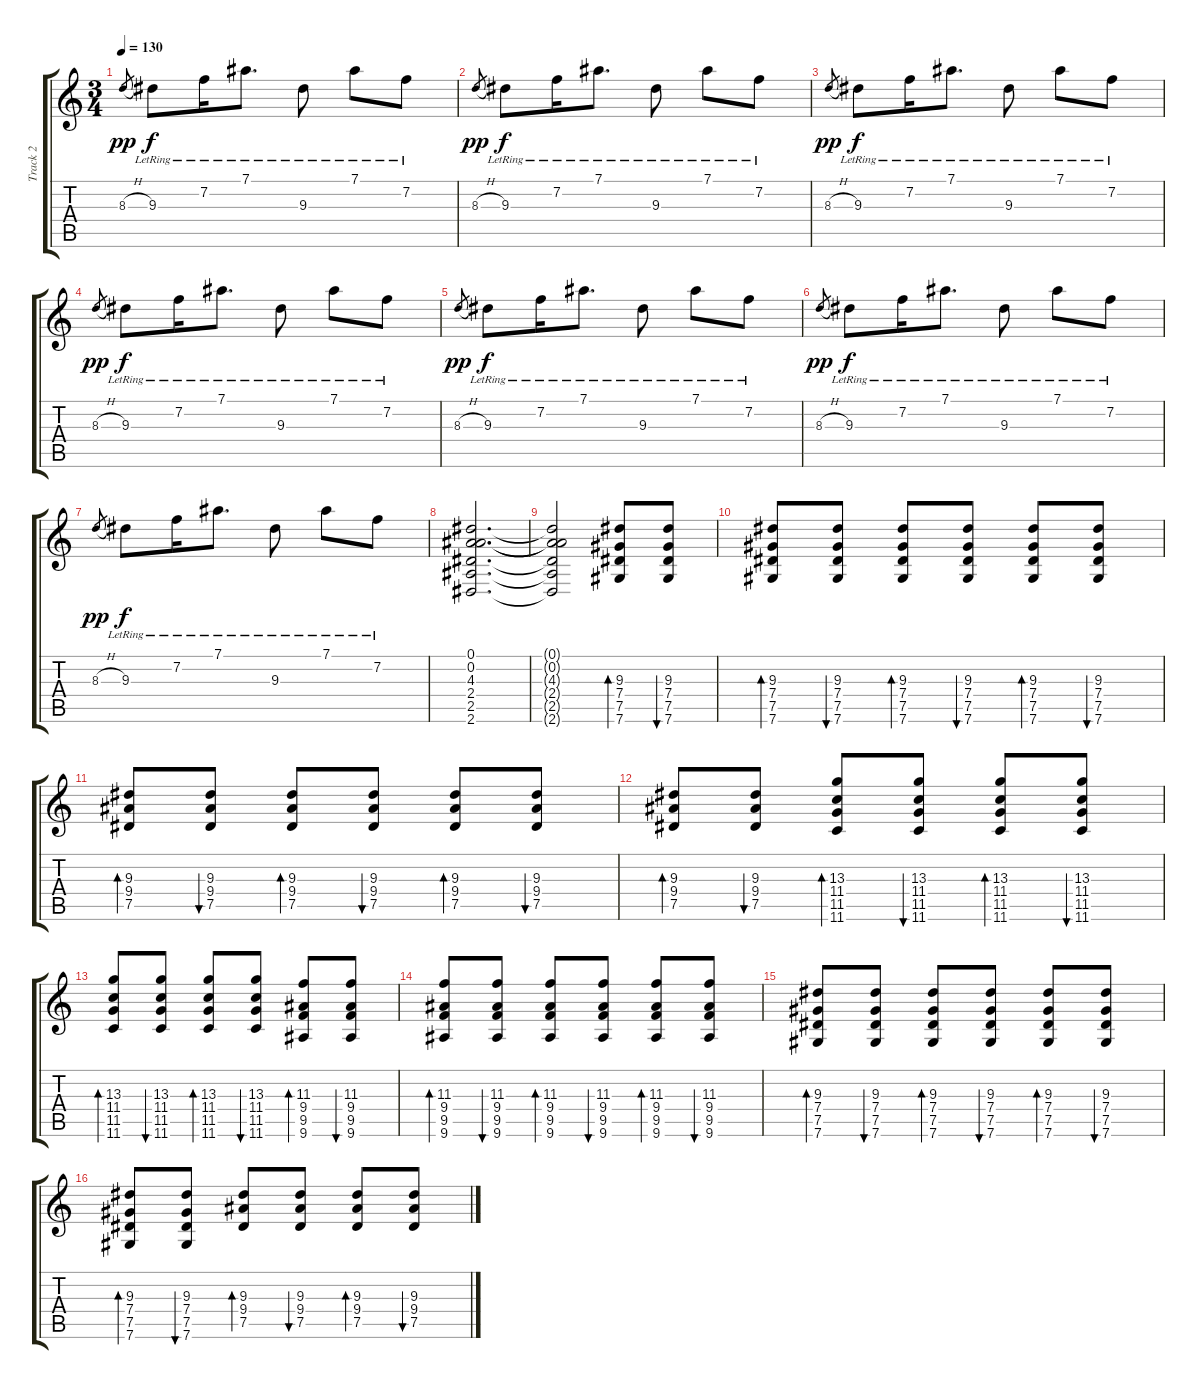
\track ("Track 2" "Track 2") {instrument acousticguitarsteel}
\staff {score tabs}
\tuning (Eb4 Bb3 Gb3 Db3 Ab2 Db2) {hide}
\ts (3 4)
\tempo 130
\clef g2
\ks c
8.3{h}.8{gr dy pp} 9.3{lr}.8{dy f} 7.2{lr}.16 7.1{lr}.8{d} 9.3{lr}.8 7.1{lr}.8 7.2{lr}.8 |
8.3{h}.8{gr dy pp} 9.3{lr}.8{dy f} 7.2{lr}.16 7.1{lr}.8{d} 9.3{lr}.8 7.1{lr}.8 7.2{lr}.8 |
8.3{h}.8{gr dy pp} 9.3{lr}.8{dy f} 7.2{lr}.16 7.1{lr}.8{d} 9.3{lr}.8 7.1{lr}.8 7.2{lr}.8 |
8.3{h}.8{gr dy pp} 9.3{lr}.8{dy f} 7.2{lr}.16 7.1{lr}.8{d} 9.3{lr}.8 7.1{lr}.8 7.2{lr}.8 |
8.3{h}.8{gr dy pp} 9.3{lr}.8{dy f} 7.2{lr}.16 7.1{lr}.8{d} 9.3{lr}.8 7.1{lr}.8 7.2{lr}.8 |
8.3{h}.8{gr dy pp} 9.3{lr}.8{dy f} 7.2{lr}.16 7.1{lr}.8{d} 9.3{lr}.8 7.1{lr}.8 7.2{lr}.8 |
8.3{h}.8{gr dy pp} 9.3{lr}.8{dy f} 7.2{lr}.16 7.1{lr}.8{d} 9.3{lr}.8 7.1{lr}.8 7.2{lr}.8 |
(0.1 0.2 4.3 2.4 2.5 2.6).2{d} |
(0.1{t} 0.2{t} 4.3{t} 2.4{t} 2.5{t} 2.6{t}).2 (9.3 7.4 7.5 7.6).8{bd 60} (9.3 7.4 7.5 7.6).8{bu 60} |
(9.3 7.4 7.5 7.6).8{bd 60} (9.3 7.4 7.5 7.6).8{bu 60} (9.3 7.4 7.5 7.6).8{bd 60} (9.3 7.4 7.5 7.6).8{bu 60} (9.3 7.4 7.5 7.6).8{bd 60} (9.3 7.4 7.5 7.6).8{bu 60} |
(9.3 9.4 7.5).8{bd 60} (9.3 9.4 7.5).8{bu 60} (9.3 9.4 7.5).8{bd 60} (9.3 9.4 7.5).8{bu 60} (9.3 9.4 7.5).8{bd 60} (9.3 9.4 7.5).8{bu 60} |
(9.3 9.4 7.5).8{bd 60} (9.3 9.4 7.5).8{bu 60} (13.3 11.4 11.5 11.6).8{bd 60} (13.3 11.4 11.5 11.6).8{bu 60} (13.3 11.4 11.5 11.6).8{bd 60} (13.3 11.4 11.5 11.6).8{bu 60} |
(13.3 11.4 11.5 11.6).8{bd 60} (13.3 11.4 11.5 11.6).8{bu 60} (13.3 11.4 11.5 11.6).8{bd 60} (13.3 11.4 11.5 11.6).8{bu 60} (11.3 9.4 9.5 9.6).8{bd 60} (11.3 9.4 9.5 9.6).8{bu 60} |
(11.3 9.4 9.5 9.6).8{bd 60} (11.3 9.4 9.5 9.6).8{bu 60} (11.3 9.4 9.5 9.6).8{bd 60} (11.3 9.4 9.5 9.6).8{bu 60} (11.3 9.4 9.5 9.6).8{bd 60} (11.3 9.4 9.5 9.6).8{bu 60} |
(9.3 7.4 7.5 7.6).8{bd 60} (9.3 7.4 7.5 7.6).8{bu 60} (9.3 7.4 7.5 7.6).8{bd 60} (9.3 7.4 7.5 7.6).8{bu 60} (9.3 7.4 7.5 7.6).8{bd 60} (9.3 7.4 7.5 7.6).8{bu 60} |
(9.3 7.4 7.5 7.6).8{bd 60} (9.3 7.4 7.5 7.6).8{bu 60} (9.3 9.4 7.5).8{bd 60} (9.3 9.4 7.5).8{bu 60} (9.3 9.4 7.5).8{bd 60} (9.3 9.4 7.5).8{bu 60}
